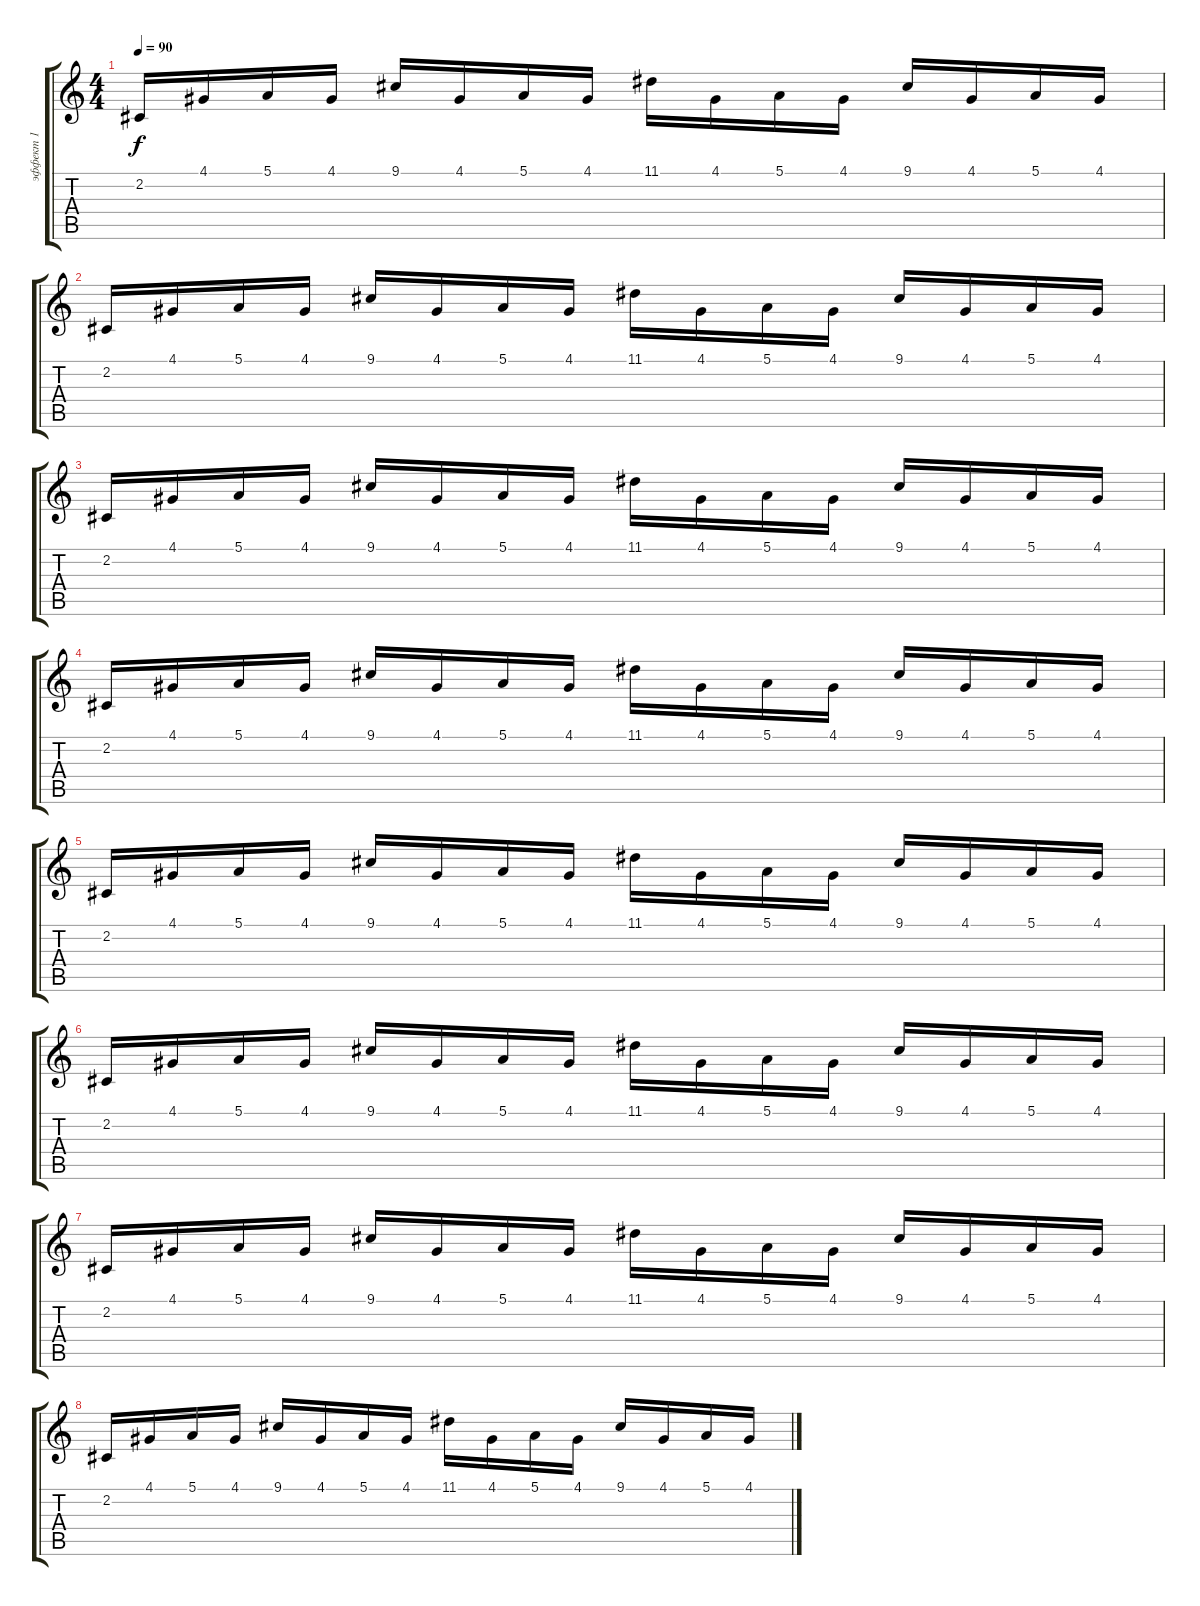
\track ("эффект 1" "эффект 1") {instrument lead8bassandlead}
\staff {score tabs}
\tuning (E4 B3 G3 D3 A2 E2) {hide}
\ts (4 4)
\tempo 90
\clef g2
\ks c
2.2.16{dy f} 4.1.16 5.1.16 4.1.16 9.1.16 4.1.16 5.1.16 4.1.16 11.1.16 4.1.16 5.1.16 4.1.16 9.1.16 4.1.16 5.1.16 4.1.16 |
2.2.16 4.1.16 5.1.16 4.1.16 9.1.16 4.1.16 5.1.16 4.1.16 11.1.16 4.1.16 5.1.16 4.1.16 9.1.16 4.1.16 5.1.16 4.1.16 |
2.2.16 4.1.16 5.1.16 4.1.16 9.1.16 4.1.16 5.1.16 4.1.16 11.1.16 4.1.16 5.1.16 4.1.16 9.1.16 4.1.16 5.1.16 4.1.16 |
2.2.16 4.1.16 5.1.16 4.1.16 9.1.16 4.1.16 5.1.16 4.1.16 11.1.16 4.1.16 5.1.16 4.1.16 9.1.16 4.1.16 5.1.16 4.1.16 |
2.2.16 4.1.16 5.1.16 4.1.16 9.1.16 4.1.16 5.1.16 4.1.16 11.1.16 4.1.16 5.1.16 4.1.16 9.1.16 4.1.16 5.1.16 4.1.16 |
2.2.16 4.1.16 5.1.16 4.1.16 9.1.16 4.1.16 5.1.16 4.1.16 11.1.16 4.1.16 5.1.16 4.1.16 9.1.16 4.1.16 5.1.16 4.1.16 |
2.2.16 4.1.16 5.1.16 4.1.16 9.1.16 4.1.16 5.1.16 4.1.16 11.1.16 4.1.16 5.1.16 4.1.16 9.1.16 4.1.16 5.1.16 4.1.16 |
2.2.16 4.1.16 5.1.16 4.1.16 9.1.16 4.1.16 5.1.16 4.1.16 11.1.16 4.1.16 5.1.16 4.1.16 9.1.16 4.1.16 5.1.16 4.1.16
